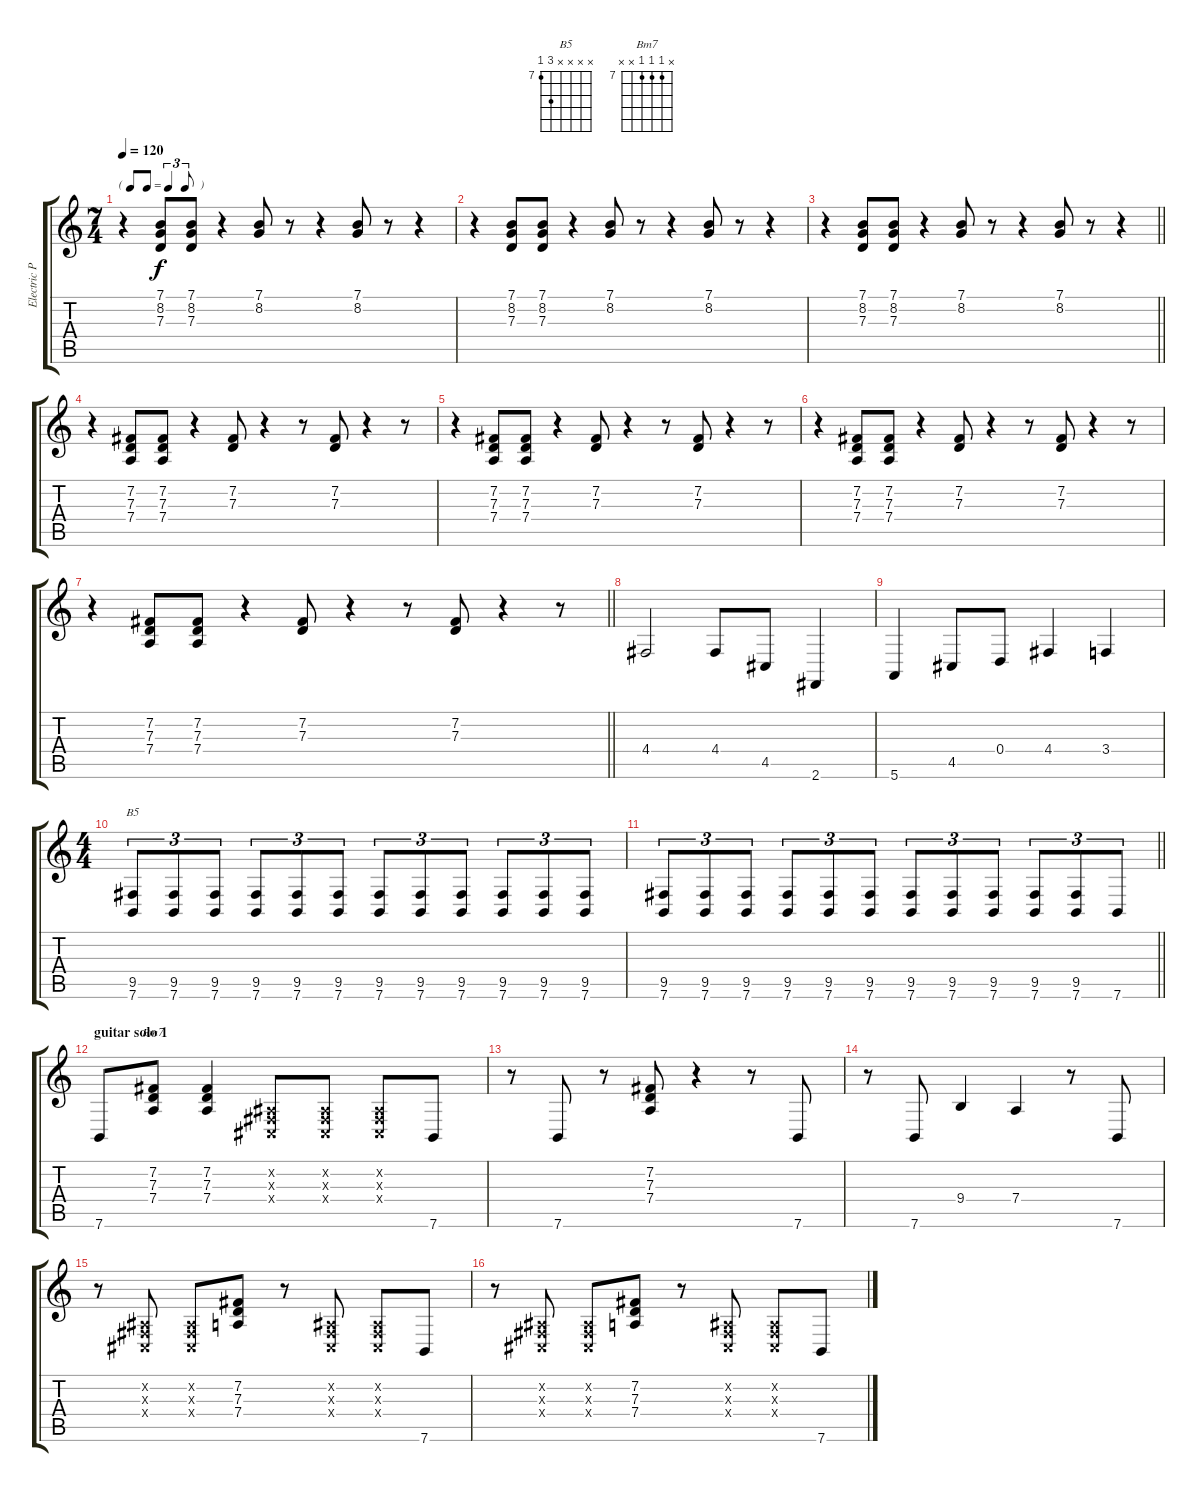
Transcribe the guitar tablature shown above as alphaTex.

\track ("Electric Piano (Wright)" "Electric P") {instrument electricpiano2}
\staff {score tabs}
\tuning (E4 B3 G3 D3 A2 E2) {hide}
\chord ("B5" x x x x 9 7) {firstfret 7}
\chord ("Bm7" x 7 7 7 x x) {firstfret 7}
\ts (7 4)
\tf triplet8th
\tempo 120
\clef g2
\ks c
r.4{dy f} (7.1 8.2 7.3).8 (7.1 8.2 7.3).8 r.4 (7.1 8.2).8 r.8 r.4 (7.1 8.2).8 r.8 r.4 |
r.4 (7.1 8.2 7.3).8 (7.1 8.2 7.3).8 r.4 (7.1 8.2).8 r.8 r.4 (7.1 8.2).8 r.8 r.4 |
\barLineRight lightlight
r.4 (7.1 8.2 7.3).8 (7.1 8.2 7.3).8 r.4 (7.1 8.2).8 r.8 r.4 (7.1 8.2).8 r.8 r.4 |
r.4 (7.2 7.3 7.4).8 (7.2 7.3 7.4).8 r.4 (7.2 7.3).8 r.4 r.8 (7.2 7.3).8 r.4 r.8 |
r.4 (7.2 7.3 7.4).8 (7.2 7.3 7.4).8 r.4 (7.2 7.3).8 r.4 r.8 (7.2 7.3).8 r.4 r.8 |
r.4 (7.2 7.3 7.4).8 (7.2 7.3 7.4).8 r.4 (7.2 7.3).8 r.4 r.8 (7.2 7.3).8 r.4 r.8 |
\barLineRight lightlight
r.4 (7.2 7.3 7.4).8 (7.2 7.3 7.4).8 r.4 (7.2 7.3).8 r.4 r.8 (7.2 7.3).8 r.4 r.8 |
4.4.2 4.4.8 4.5.8 2.6.4 |
5.6.4 4.5.8 0.4.8 4.4.4 3.4.4 |
\ts (4 4)
(9.5 7.6).8{tu (3 2) ch "B5"} (9.5 7.6).8{tu (3 2)} (9.5 7.6).8{tu (3 2)} (9.5 7.6).8{tu (3 2)} (9.5 7.6).8{tu (3 2)} (9.5 7.6).8{tu (3 2)} (9.5 7.6).8{tu (3 2)} (9.5 7.6).8{tu (3 2)} (9.5 7.6).8{tu (3 2)} (9.5 7.6).8{tu (3 2)} (9.5 7.6).8{tu (3 2)} (9.5 7.6).8{tu (3 2)} |
\barLineRight lightlight
(9.5 7.6).8{tu (3 2)} (9.5 7.6).8{tu (3 2)} (9.5 7.6).8{tu (3 2)} (9.5 7.6).8{tu (3 2)} (9.5 7.6).8{tu (3 2)} (9.5 7.6).8{tu (3 2)} (9.5 7.6).8{tu (3 2)} (9.5 7.6).8{tu (3 2)} (9.5 7.6).8{tu (3 2)} (9.5 7.6).8{tu (3 2)} (9.5 7.6).8{tu (3 2)} 7.6.8{tu (3 2)} |
\section ("" "guitar solo 1")
7.6.8 (7.2 7.3 7.4).8{ch "Bm7"} (7.2 7.3 7.4).4 (-1.2{x} -1.3{x} -1.4{x}).8 (-1.2{x} -1.3{x} -1.4{x}).8 (-1.2{x} -1.3{x} -1.4{x}).8 7.6.8 |
r.8 7.6.8 r.8 (7.2 7.3 7.4).8 r.4 r.8 7.6.8 |
r.8 7.6.8 9.4.4 7.4.4 r.8 7.6.8 |
r.8 (-1.2{x} -1.3{x} -1.4{x}).8 (-1.2{x} -1.3{x} -1.4{x}).8 (7.2 7.3 7.4).8 r.8 (-1.2{x} -1.3{x} -1.4{x}).8 (-1.2{x} -1.3{x} -1.4{x}).8 7.6.8 |
r.8 (-1.2{x} -1.3{x} -1.4{x}).8 (-1.2{x} -1.3{x} -1.4{x}).8 (7.2 7.3 7.4).8 r.8 (-1.2{x} -1.3{x} -1.4{x}).8 (-1.2{x} -1.3{x} -1.4{x}).8 7.6.8
